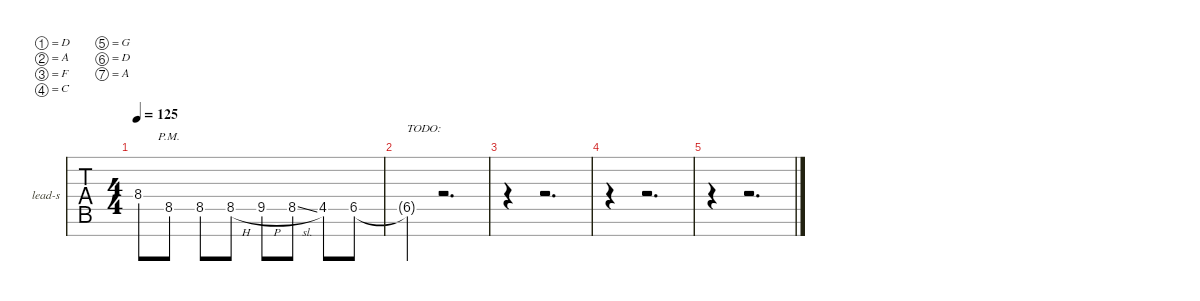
\defaultSystemsLayout 4
\hideDynamics
\bracketExtendMode nobrackets
\firstSystemTrackNameOrientation horizontal
\otherSystemsTrackNameOrientation horizontal
\track ("lead" "lead-s") {defaultSystemsLayout 4 solo instrument overdrivenguitar}
\staff {tabs}
\tuning (D4 A3 F3 C3 G2 D2 A1)
\ts (4 4)
\scale
0.928779
\tempo 125
\accidentals auto
\clef g2
\ottava regular
\simile none
\scale
1.21366
\ks c#minor
8.4{t acc #}.8{dy mf beam Up} 8.5{pm lf 4 acc #}.8{beam Up} 8.5{acc #}.8{beam Up} 8.5{h acc #}.8{beam Up} 9.5{h acc forcenatural}.8{beam Up} 8.5{sl acc #}.8{beam Up} 4.5{lf 2 acc forcenatural}.8{beam Up} 6.5{acc #}.8{beam Up} |
\scale
1.23767
\scale
0.928779 6.5{t acc #}.4{txt "TODO:" beam Up} r.2{d beam Up} |
\scale
0.909876
\scale
0.928779 r.4{beam Down} r.2{d beam Down} |
\scale
0.909876
\scale
0.928779 r.4{beam Down} r.2{d beam Down} |
\scale
0.942578 r.4{beam Down} r.2{d beam Down}
